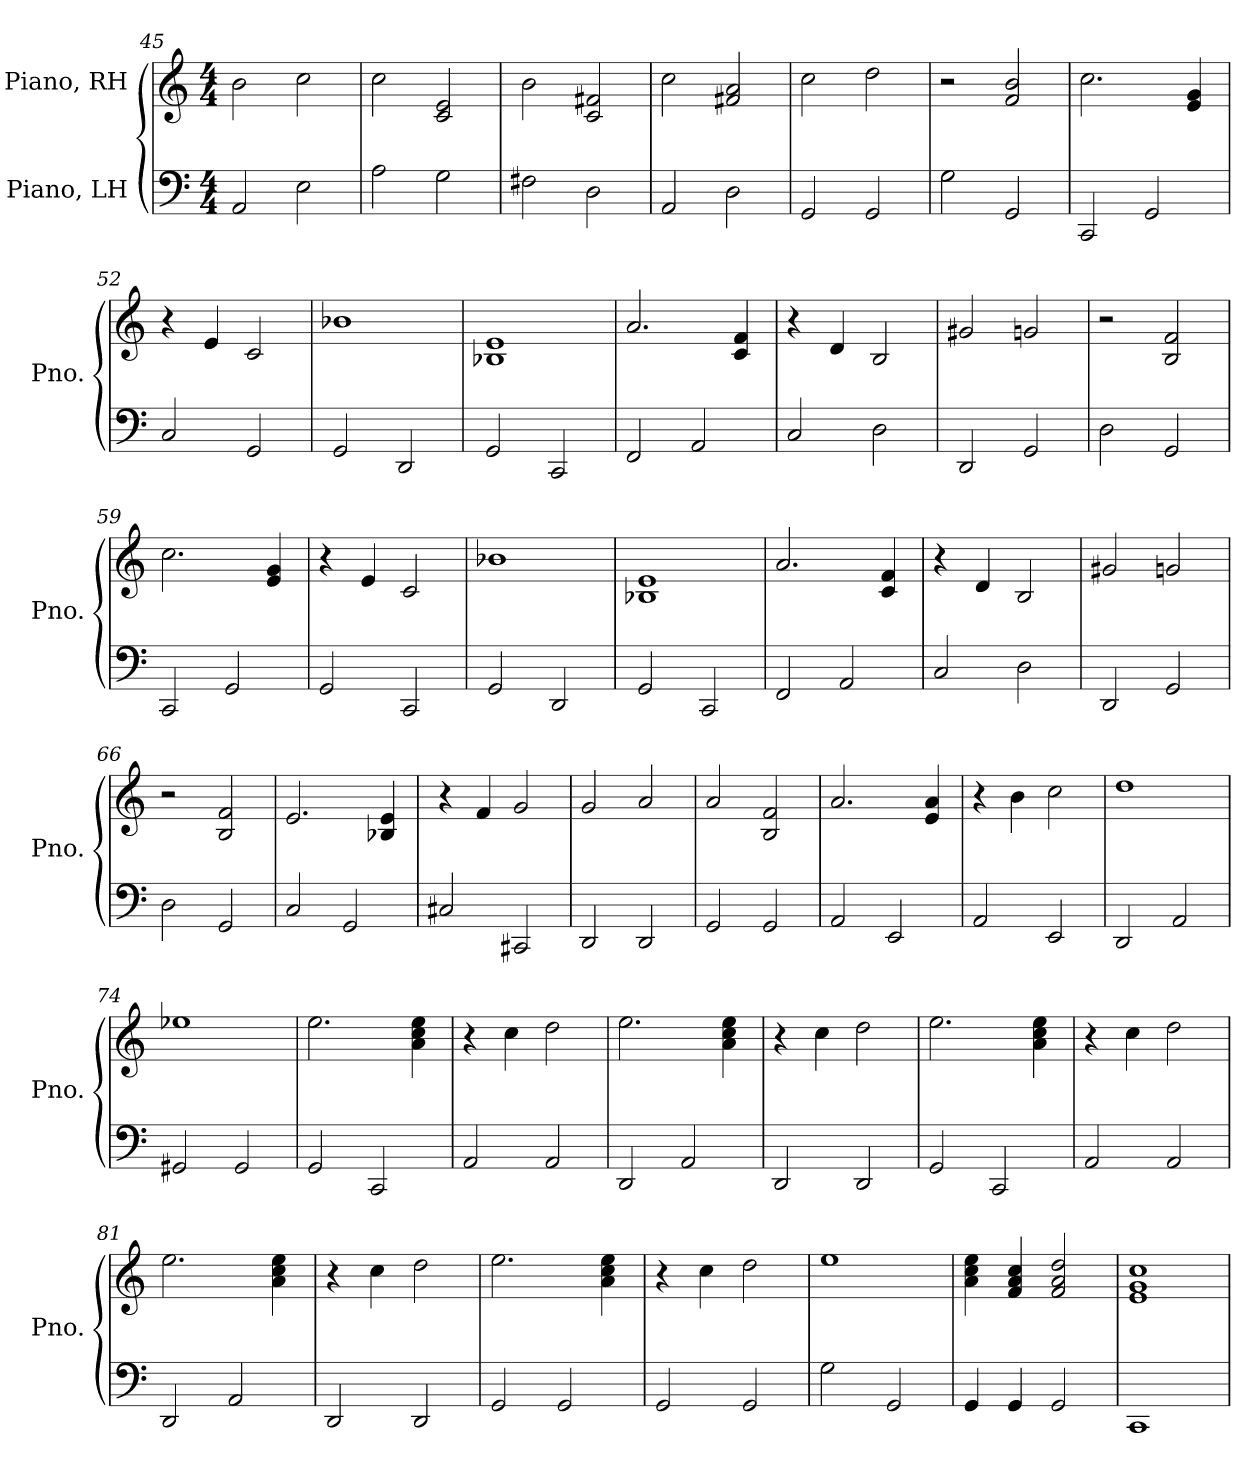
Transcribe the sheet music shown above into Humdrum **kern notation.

**kern	**kern
*part2	*part1
*staff2	*staff1
*I"Piano, LH	*I"Piano, RH
*I'Pno.	*I'Pno.
*clefF4	*clefG2
*k[]	*k[]
*M4/4	*M4/4
=45	=45
2AA/	2b\
2E\	2cc\
=46	=46
2A\	2cc\
2G\	2c/ 2e/
=47	=47
2F#X\	2b\
2D\	2c/ 2f#X/
=48	=48
2AA/	2cc\
2D\	2f#X/ 2a/
=49	=49
2GG/	2cc\
2GG/	2dd\
=50	=50
2G\	2r
2GG/	2f/ 2b/
=51	=51
2CC/	2.cc\
2GG/	.
.	4e/ 4g/
=52	=52
2C/	4r
.	4e/
2GG/	2c/
=53	=53
2GG/	1b-X
2DD/	.
=54	=54
2GG/	1B-X 1e
2CC/	.
!!LO:LB:g=z
=55	=55
2FF/	2.a/
2AA/	.
.	4c/ 4f/
=56	=56
2C/	4r
.	4d/
2D\	2B/
=57	=57
2DD/	2g#X/
2GG/	2gn/
=58	=58
2D\	2r
2GG/	2B/ 2f/
=59	=59
2CC/	2.cc\
2GG/	.
.	4e/ 4g/
=60	=60
2GG/	4r
.	4e/
2CC/	2c/
=61	=61
2GG/	1b-X
2DD/	.
=62	=62
2GG/	1B-X 1e
2CC/	.
=63	=63
2FF/	2.a/
2AA/	.
.	4c/ 4f/
=64	=64
2C/	4r
.	4d/
2D\	2B/
=65	=65
2DD/	2g#X/
2GG/	2gn/
!!LO:LB:g=z
=66	=66
2D\	2r
2GG/	2B/ 2f/
=67	=67
2C/	2.e/
2GG/	.
.	4B-X/ 4e/
=68	=68
2C#X/	4r
.	4f/
2CC#X/	2g/
=69	=69
2DD/	2g/
2DD/	2a/
=70	=70
2GG/	2a/
2GG/	2B/ 2f/
=71	=71
2AA/	2.a/
2EE/	.
.	4e/ 4a/
=72	=72
2AA/	4r
.	4b\
2EE/	2cc\
=73	=73
2DD/	1dd
2AA/	.
=74	=74
2GG#X/	1ee-X
2GG#/	.
=75	=75
2GG/	2.ee\
2CC/	.
.	4a\ 4cc\ 4ee\
=76	=76
2AA/	4r
.	4cc\
2AA/	2dd\
!!LO:LB:g=z
=77	=77
2DD/	2.ee\
2AA/	.
.	4a\ 4cc\ 4ee\
=78	=78
2DD/	4r
.	4cc\
2DD/	2dd\
=79	=79
2GG/	2.ee\
2CC/	.
.	4a\ 4cc\ 4ee\
=80	=80
2AA/	4r
.	4cc\
2AA/	2dd\
=81	=81
2DD/	2.ee\
2AA/	.
.	4a\ 4cc\ 4ee\
=82	=82
2DD/	4r
.	4cc\
2DD/	2dd\
=83	=83
2GG/	2.ee\
2GG/	.
.	4a\ 4cc\ 4ee\
=84	=84
2GG/	4r
.	4cc\
2GG/	2dd\
=85	=85
2G\	1ee
2GG/	.
=86	=86
4GG/	4a\ 4cc\ 4ee\
4GG/	4f/ 4a/ 4cc/
2GG/	2f/ 2a/ 2dd/
=87	=87
1CC	1e 1g 1cc
=	=
*-	*-
